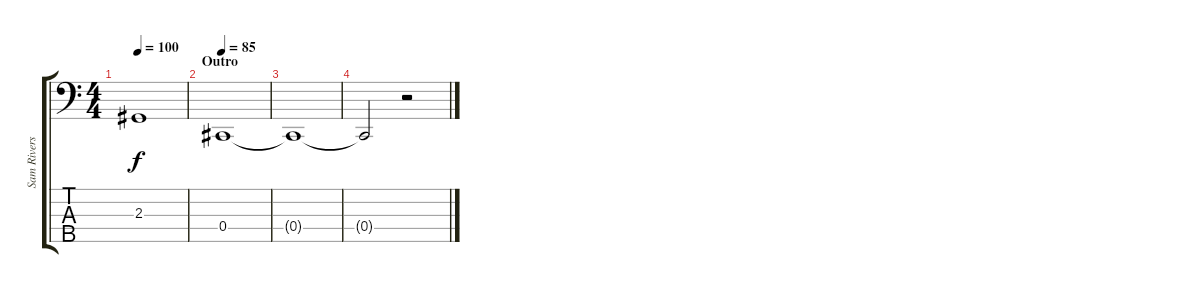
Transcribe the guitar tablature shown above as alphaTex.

\track ("Sam Rivers - Bass" "Sam Rivers") {instrument electricbassfinger}
\staff {score tabs}
\tuning (E2 B1 Gb1 Db1 Bb0) {hide}
\ts (4 4)
\tempo 100
\clef f4
\ks c
2.3{t}.1{dy f} |
\section ("" "Outro")
\tempo 85
0.4.1 |
0.4{t}.1 |
0.4{t}.2 r.2
